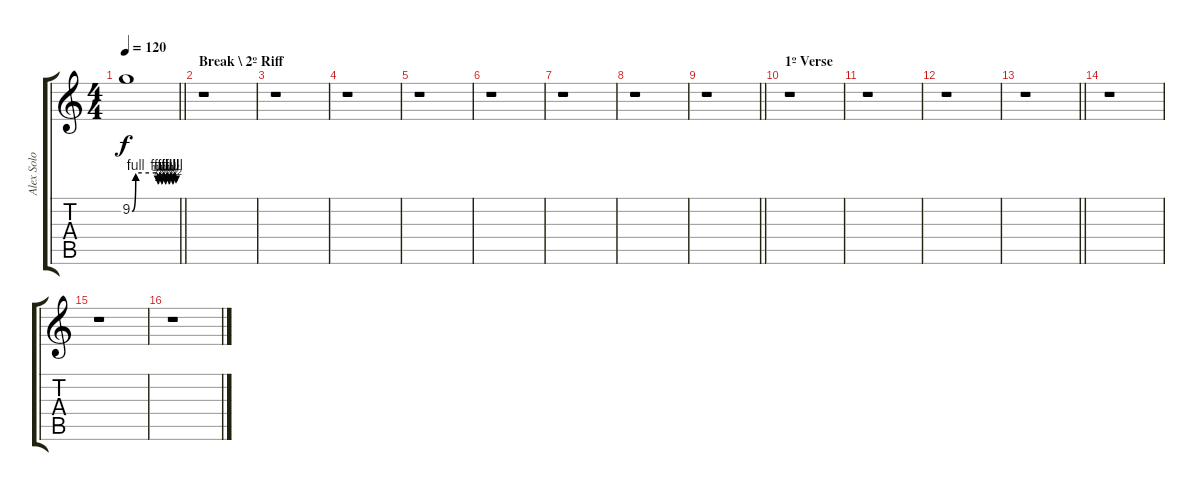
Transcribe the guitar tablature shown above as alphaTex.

\track ("Alex Solo" "Alex Solo") {instrument distortionguitar}
\staff {score tabs}
\tuning (Eb4 Bb3 Gb3 Db3 Ab2 Db2) {hide}
\ts (4 4)
\tempo 120
\clef g2
\barLineRight lightlight
\ks c
9.2{be (custom 0 0 5 4 33 4 35 2 37 4 40 2 42 4 45 2 47 4 50 2 52 4 55 2 57 4 60 2)}.1{dy f} |
\section ("" "Break \\ 2º Riff")
r.1 |
r.1 |
r.1 |
r.1 |
r.1 |
r.1 |
r.1 |
\barLineRight lightlight
r.1 |
\section ("" "1º Verse")
r.1 |
r.1 |
r.1 |
\barLineRight lightlight
r.1 |
r.1 |
r.1 |
r.1
